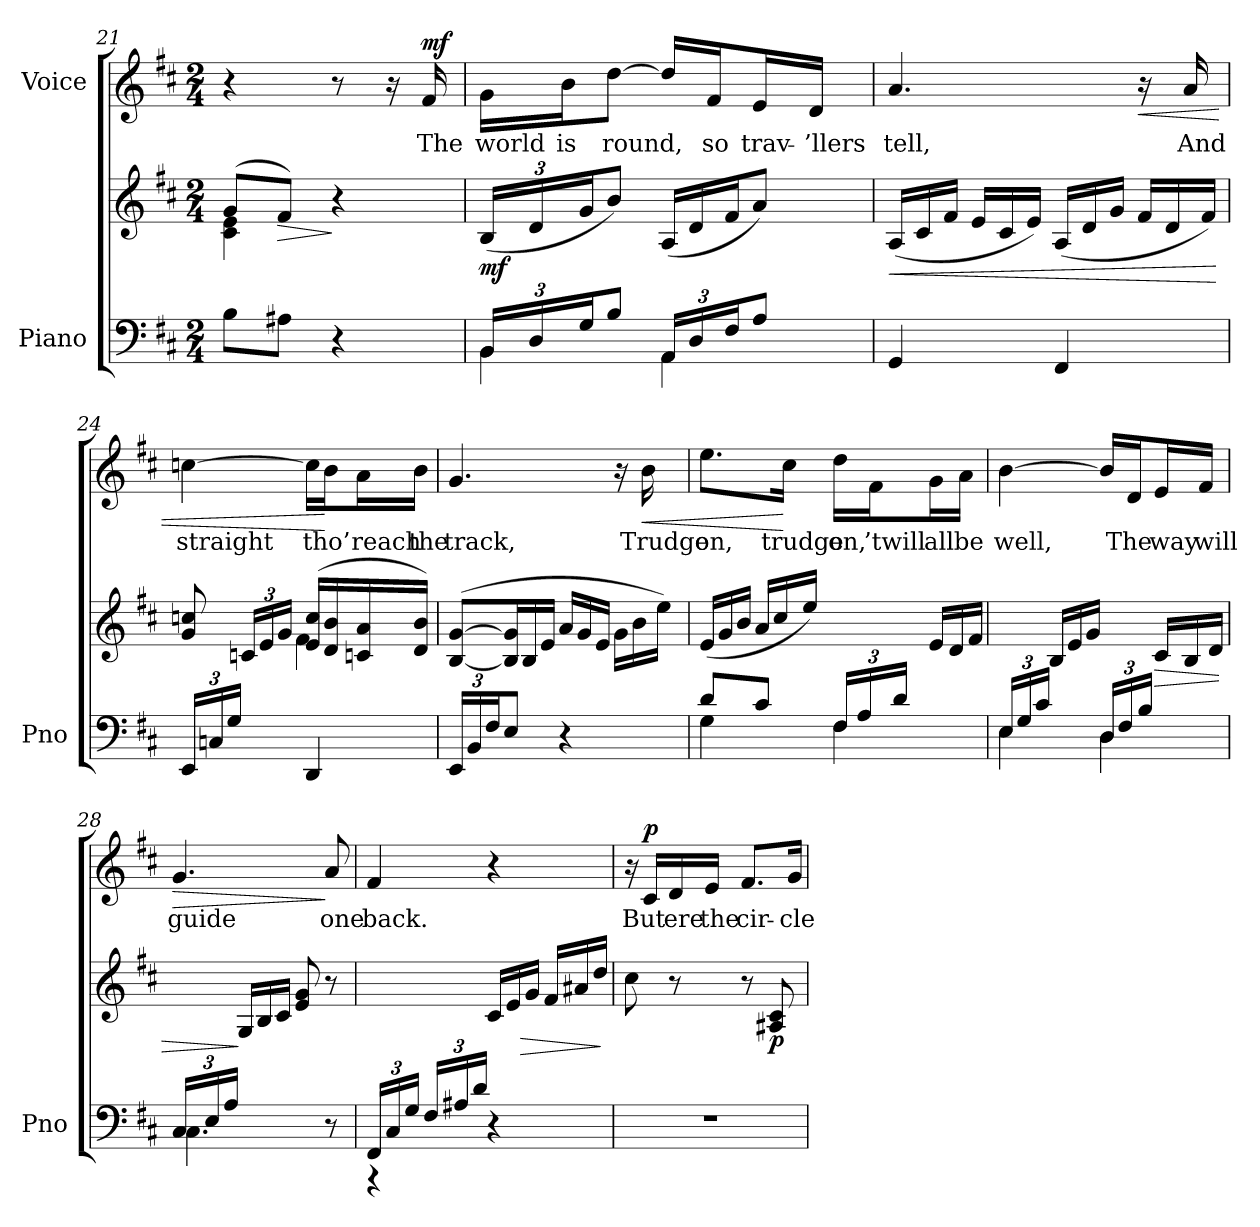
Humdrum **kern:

**kern	**kern	**dynam	**kern	**text	**dynam
*part2	*part2	*part2	*part1	*part1	*part1
*staff3	*staff2	*staff2/3	*staff1	*staff1	*staff1
*I"Piano	*	*	*I"Voice	*	*
*I'Pno	*	*	*	*	*
*clefF4	*clefG2	*	*clefG2	*	*
*k[f#c#]	*k[f#c#]	*	*k[f#c#]	*	*
*M2/4	*M2/4	*	*M2/4	*	*
=21	=21	=21	=21	=21	=21
*	*^	*	*	*	*
8B\L	(>8g/L	4c#\ 4e\	.	4r	.	.
!	!	!	!LO:HP:b	!	!	!
8A#X\J	8f#/J)	.	>	.	.	.
4r	4r	4ryy	]	8r	.	.
.	.	.	.	16r	.	.
!	!	!	!	!	!LO:LY:b	!LO:DY:a
.	.	.	.	16f#/	The	mf
*	*v	*v	*	*	*	*
!!LO:PB:g=z
=22	=22	=22	=22	=22	=22
*Xbrackettup	*Xbrackettup	*	*	*	*
*	*	*	*MM56	*	*
*^	*	*	*	*	*
!	!	!	!LO:DY:b	!	!LO:LY:b	!
24BB/LL	4BB\	(<24B/LL	mf	16g\LL	world	.
24D/	.	24d/	.	.	.	.
!	!	!	!	!	!LO:LY:b	!
.	.	.	.	16b\J	is	.
24G/J	.	24g/J	.	.	.	.
!	!	!	!	!	!LO:LY:b	!
8B/J	.	8b/J)	.	[8dd\J	round,	.
*	*	*Xtuplet	*	*	*	*
24AA/LL	4AA\	(<24A/LL	.	16dd/LL]	.	.
24D/	.	24d/	.	.	.	.
!	!	!	!	!	!LO:LY:b	!
.	.	.	.	16f#/J	so	.
24F#/J	.	24f#/J	.	.	.	.
!	!	!	!	!	!LO:LY:b	!
8A/J	.	8a/J)	.	16e/L	trav-	.
!	!	!	!	!	!LO:LY:b	!
.	.	.	.	16d/JJ	-’llers	.
*v	*v	*	*	*	*	*
=23	=23	=23	=23	=23	=23
!	!	!LO:HP:b	!	!LO:LY:b	!
4GG/	(<24A/LL	<	4.a/	tell,	.
.	24c#/	.	.	.	.
.	24f#/JJ	.	.	.	.
.	24e/LL	.	.	.	.
.	24c#/	.	.	.	.
.	24e/JJ)	.	.	.	.
4FF#/	(<24A/LL	.	.	.	.
.	24d/	.	.	.	.
.	24g/JJ	.	.	.	.
!	!	!	!	!	!LO:HP:b
.	24f#/LL	.	16r	.	<
.	24d/	.	.	.	.
!	!	!	!	!LO:LY:b	!
.	.	.	16a/	And	.
.	24f#/JJ)	.	.	.	.
.	.	[	.	.	.
!!LO:LB:g=z
=24	=24	=24	=24	=24	=24
*	*^	*	*	*	*
*	*	*^	*	*	*	*
!	!	!	!	!	!	!LO:LY:b	!
(>24EE/LL	8g/ 8ccn/	4ryy	8ryy	.	[4ccn\	straight	.
24Cn/	.	.	.	.	.	.	.
24G/JJ	.	.	.	.	.	.	.
*	*	*	*tuplet	*	*	*	*
8ryy	8ryy	.	24cn/LL	.	.	.	.
.	.	.	24e/	.	.	.	.
.	.	.	24g/JJ)	.	.	.	.
4DD/	(<16e/ 16cc/LL	4f#\	4ryy	.	16cc\LL]	.	.
!	!	!	!	!	!	!LO:LY:b	!
.	16d/ 16b/	.	.	.	16b\J	tho’	[
!	!	!	!	!	!	!LO:LY:b	!
.	16cn/ 16a/	.	.	.	16a\L	reach	.
!	!	!	!	!	!	!LO:LY:b	!
.	16d/ 16b/JJ)	.	.	.	16b\JJ	the	.
*	*v	*v	*v	*	*	*	*
=25	=25	=25	=25	=25	=25
!	!	!	!	!LO:LY:b	!
24EE/LL	(>[8B/ [8g/L	.	4.g/	track,	.
24BB/	.	.	.	.	.
24F#/J	.	.	.	.	.
*	*Xtuplet	*	*	*	*
8E/J	24B/] 24g/]L	.	.	.	.
.	24B/	.	.	.	.
.	24e/JJ	.	.	.	.
4r	24a/LL	.	.	.	.
.	24g/	.	.	.	.
.	24e/JJ	.	.	.	.
.	24g\LL	.	16r	.	.
.	24b\	.	.	.	.
!	!	!	!	!LO:LY:b	!LO:HP:b
.	.	.	16b\	Trudge	<
.	24ee\JJ)	.	.	.	.
!!LO:LB:g=z
=26	=26	=26	=26	=26	=26
*^	*	*	*	*	*
*	*^	*	*	*	*	*
!	!	!	!	!	!	!LO:LY:b	!
4ryy	8d/L	4G\	(>24e/LL	.	8.ee\L	on,	.
.	.	.	24g/	.	.	.	.
.	.	.	24b/JJ	.	.	.	.
.	8c#/J	.	24a/LL	.	.	.	.
.	.	.	24cc#/	.	.	.	.
!	!	!	!	!	!	!LO:LY:b	!
.	.	.	.	.	16cc#\Jk	trudge	[
.	.	.	24ee/JJ)	.	.	.	.
!	!	!	!	!	!	!LO:LY:b	!
(>24F#/LL	4F#\	4ryy	8ryy	.	16dd\LL	on,	.
24A/	.	.	.	.	.	.	.
!	!	!	!	!	!	!LO:LY:b	!
.	.	.	.	.	16f#\J	’twill	.
24d/JJ	.	.	.	.	.	.	.
!	!	!	!	!	!	!LO:LY:b	!
8ryy	.	.	24e/LL	.	16g\L	all	.
.	.	.	24d/	.	.	.	.
!	!	!	!	!	!	!LO:LY:b	!
.	.	.	.	.	16a\JJ	be	.
.	.	.	24f#/JJ)	.	.	.	.
*	*v	*v	*	*	*	*	*
=27	=27	=27	=27	=27	=27	=27
!	!	!	!	!	!LO:LY:b	!
(>24E/LL	4E\	8ryy	.	[4b\	well,	.
24G/	.	.	.	.	.	.
24c#/JJ	.	.	.	.	.	.
8ryy	.	24B/LL	.	.	.	.
.	.	24e/	.	.	.	.
.	.	24g/JJ)	.	.	.	.
(>24D/LL	4D\	8ryy	.	16b/LL]	.	.
24F#/	.	.	.	.	.	.
!	!	!	!	!	!LO:LY:b	!
.	.	.	.	16d/J	The	.
24B/JJ	.	.	.	.	.	.
!	!	!	!LO:HP:b	!	!LO:LY:b	!
8ryy	.	24c#/LL	>	16e/L	way	.
.	.	24B/	.	.	.	.
!	!	!	!	!	!LO:LY:b	!
.	.	.	.	16f#/JJ	will	.
.	.	24d/JJ)	.	.	.	.
!!LO:LB:g=z
=28	=28	=28	=28	=28	=28	=28
!	!	!	!	!	!LO:LY:b	!LO:HP:b
(>24C#/LL	4.C#\	8ryy	.	4.g/	guide	>
24E/	.	.	.	.	.	.
24A/JJ	.	.	.	.	.	.
4.ryy	.	24G/LL	]	.	.	.
.	.	24B/	.	.	.	.
.	.	24c#/JJ	.	.	.	.
.	.	8e/ 8g/)	.	.	.	.
!	!	!	!	!	!LO:LY:b	!
.	8r	8r	.	8a/	one	]
=29	=29	=29	=29	=29	=29	=29
!	!	!	!	!	!LO:LY:b	!
(>24FF#/LL	4r	4ryy	.	4f#/	back.	.
24C#/	.	.	.	.	.	.
24G/JJ	.	.	.	.	.	.
24F#/LL	.	.	.	.	.	.
24A#X/	.	.	.	.	.	.
24d/JJ	.	.	.	.	.	.
4ryy	4r	24c#/LL	.	4r	.	.
.	.	24e/	.	.	.	.
!	!	!	!LO:HP:b	!	!	!
.	.	24g/JJ	>	.	.	.
.	.	24f#/LL	.	.	.	.
.	.	24a#X/	.	.	.	.
.	.	24dd/JJ	.	.	.	.
*v	*v	*	*	*	*	*
.	.	]	.	.	.
!!LO:PB:g=z
=30	=30	=30	=30	=30	=30
*	*	*	*MM58	*	*
2r	8cc#\)	.	16r	.	.
!	!	!	!	!LO:LY:b	!LO:DY:a
.	.	.	16c#/LL	But	p
!	!	!	!	!LO:LY:b	!
.	8r	.	16d/	ere	.
!	!	!	!	!LO:LY:b	!
.	.	.	16e/JJ	the	.
!	!	!	!	!LO:LY:b	!
.	8r	.	8.f#/L	cir-	.
!	!	!LO:DY:b	!	!	!
.	8A#X/ 8c#/	p	.	.	.
!	!	!	!	!LO:LY:b	!
.	.	.	16g/Jk	-cle	.
=	=	=	=	=	=
*-	*-	*-	*-	*-	*-
